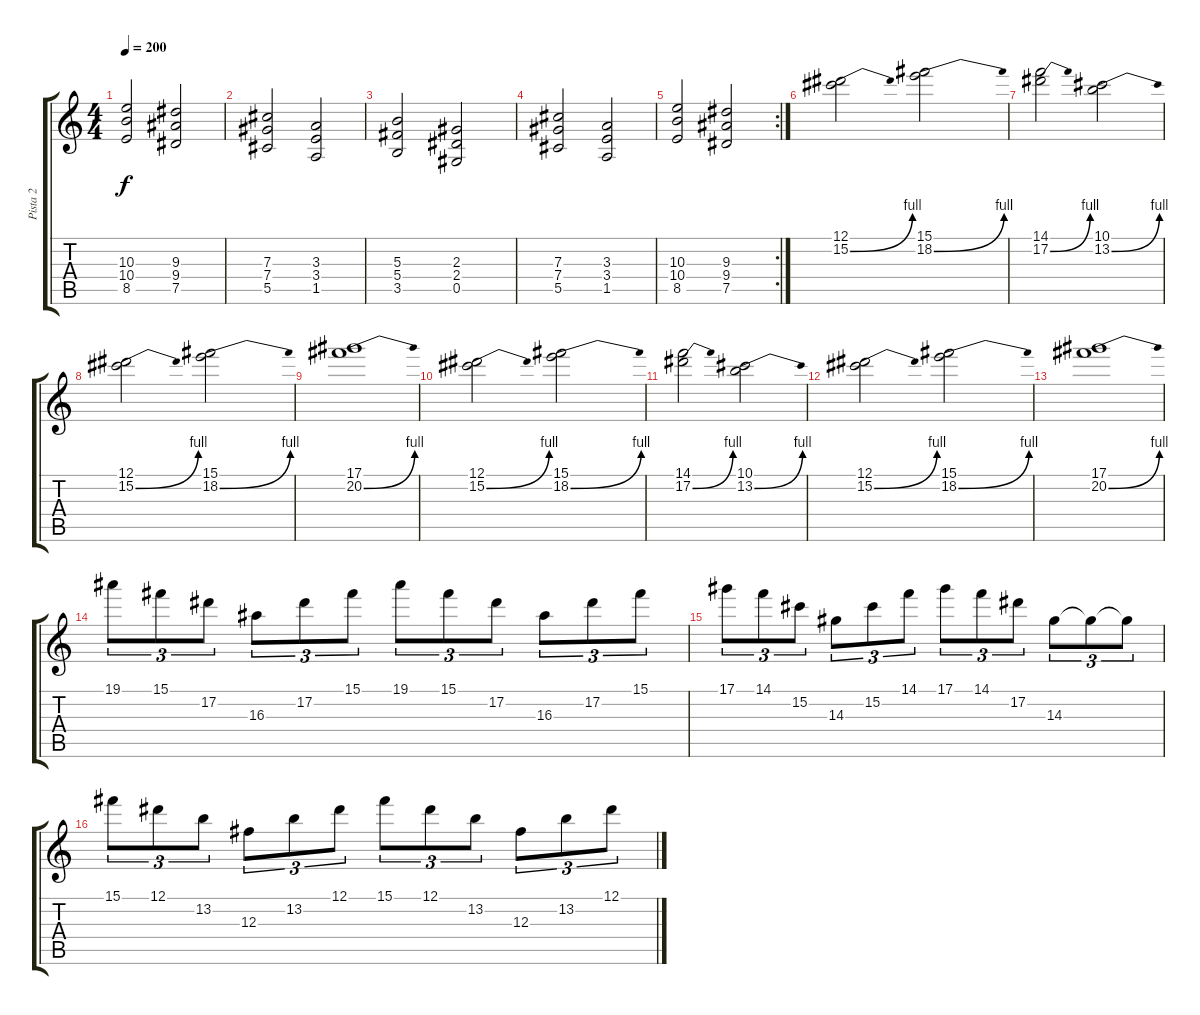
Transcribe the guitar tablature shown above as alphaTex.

\track ("Pista 2" "Pista 2") {instrument distortionguitar}
\staff {score tabs}
\tuning (Eb4 Bb3 Gb3 Db3 Ab2 Eb2) {hide}
\ts (4 4)
\tempo 200
\clef g2
\ks c
(10.3 10.4 8.5).2{dy f} (9.3 9.4 7.5).2 |
(7.3 7.4 5.5).2 (3.3 3.4 1.5).2 |
(5.3 5.4 3.5).2 (2.3 2.4 0.5).2 |
(7.3 7.4 5.5).2 (3.3 3.4 1.5).2 |
\rc 2
(10.3 10.4 8.5).2 (9.3 9.4 7.5).2 |
(12.1 15.2{be (bend 0 0 60 4)}).2 (15.1 18.2{be (bend 0 0 60 4)}).2 |
(14.1 17.2{be (bend 0 0 60 4)}).2 (10.1 13.2{be (bend 0 0 60 4)}).2 |
(12.1 15.2{be (bend 0 0 60 4)}).2 (15.1 18.2{be (bend 0 0 60 4)}).2 |
(17.1 20.2{be (bend 0 0 60 4)}).1 |
(12.1 15.2{be (bend 0 0 60 4)}).2 (15.1 18.2{be (bend 0 0 60 4)}).2 |
(14.1 17.2{be (bend 0 0 60 4)}).2 (10.1 13.2{be (bend 0 0 60 4)}).2 |
(12.1 15.2{be (bend 0 0 60 4)}).2 (15.1 18.2{be (bend 0 0 60 4)}).2 |
(17.1 20.2{be (bend 0 0 60 4)}).1 |
19.1.8{tu (3 2)} 15.1.8{tu (3 2)} 17.2.8{tu (3 2)} 16.3.8{tu (3 2)} 17.2.8{tu (3 2)} 15.1.8{tu (3 2)} 19.1.8{tu (3 2)} 15.1.8{tu (3 2)} 17.2.8{tu (3 2)} 16.3.8{tu (3 2)} 17.2.8{tu (3 2)} 15.1.8{tu (3 2)} |
17.1.8{tu (3 2)} 14.1.8{tu (3 2)} 15.2.8{tu (3 2)} 14.3.8{tu (3 2)} 15.2.8{tu (3 2)} 14.1.8{tu (3 2)} 17.1.8{tu (3 2)} 14.1.8{tu (3 2)} 17.2.8{tu (3 2)} 14.3.8{tu (3 2)} 14.3{t}.8{tu (3 2)} 14.3{t}.8{tu (3 2)} |
15.1.8{tu (3 2)} 12.1.8{tu (3 2)} 13.2.8{tu (3 2)} 12.3.8{tu (3 2)} 13.2.8{tu (3 2)} 12.1.8{tu (3 2)} 15.1.8{tu (3 2)} 12.1.8{tu (3 2)} 13.2.8{tu (3 2)} 12.3.8{tu (3 2)} 13.2.8{tu (3 2)} 12.1.8{tu (3 2)}
